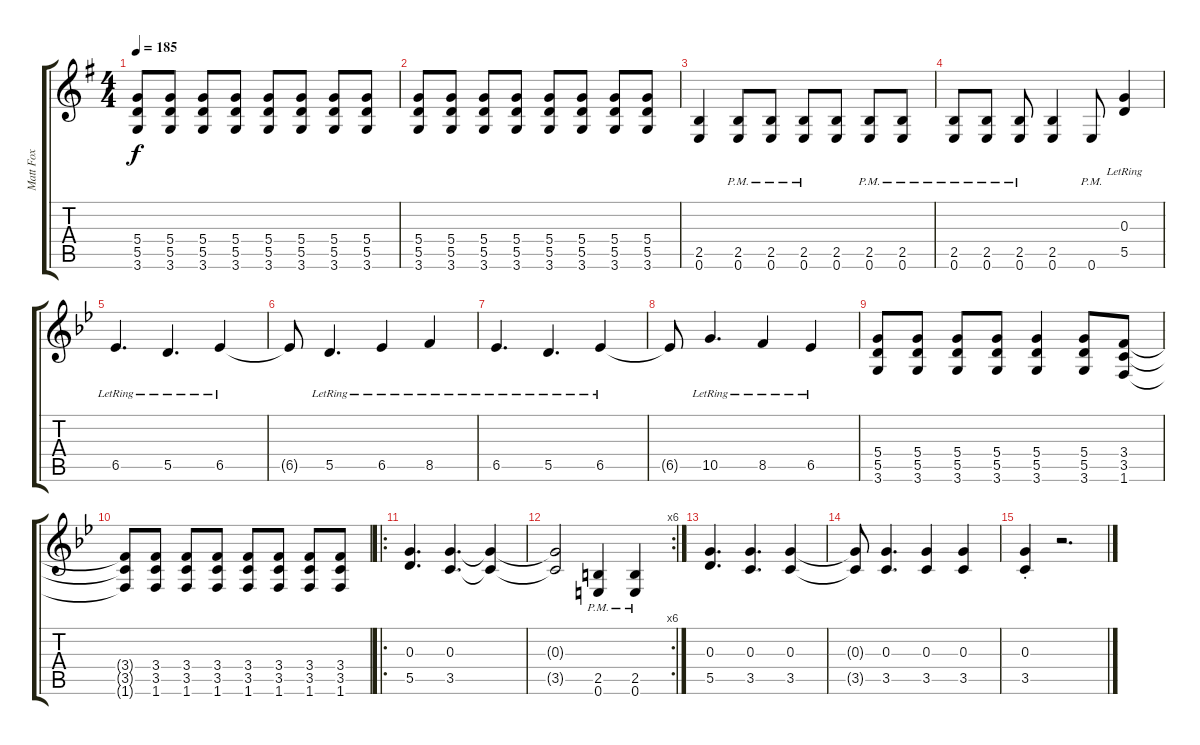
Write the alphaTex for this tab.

\track ("Matt Fox" "Matt Fox") {instrument distortionguitar}
\staff {score tabs}
\tuning (E4 B3 G3 D3 A2 E2) {hide}
\ts (4 4)
\tempo 185
\clef g2
\ks g
(5.4 5.5 3.6).8{dy f} (5.4 5.5 3.6).8 (5.4 5.5 3.6).8 (5.4 5.5 3.6).8 (5.4 5.5 3.6).8 (5.4 5.5 3.6).8 (5.4 5.5 3.6).8 (5.4 5.5 3.6).8 |
(5.4 5.5 3.6).8 (5.4 5.5 3.6).8 (5.4 5.5 3.6).8 (5.4 5.5 3.6).8 (5.4 5.5 3.6).8 (5.4 5.5 3.6).8 (5.4 5.5 3.6).8 (5.4 5.5 3.6).8 |
(2.5 0.6).4 (2.5{pm} 0.6{pm}).8 (2.5{pm} 0.6{pm}).8 (2.5{pm} 0.6{pm}).8 (2.5 0.6).8 (2.5{pm} 0.6{pm}).8 (2.5{pm} 0.6{pm}).8 |
(2.5{pm} 0.6{pm}).8 (2.5{pm} 0.6{pm}).8 (2.5{pm} 0.6{pm}).8 (2.5 0.6).4 0.6{pm}.8 (0.3{lr} 5.5{lr}).4 |
\ks bb
6.5{lr}.4{d} 5.5{lr}.4{d} 6.5{lr}.4 |
6.5{t}.8 5.5{lr}.4{d} 6.5{lr}.4 8.5{lr}.4 |
6.5{lr}.4{d} 5.5{lr}.4{d} 6.5{lr}.4 |
6.5{t}.8 10.5{lr}.4{d} 8.5{lr}.4 6.5{lr}.4 |
(5.4 5.5 3.6).8 (5.4 5.5 3.6).8 (5.4 5.5 3.6).8 (5.4 5.5 3.6).8 (5.4 5.5 3.6).4 (5.4 5.5 3.6).8 (3.4 3.5 1.6).8 |
(3.4{t} 3.5{t} 1.6{t}).8 (3.4 3.5 1.6).8 (3.4 3.5 1.6).8 (3.4 3.5 1.6).8 (3.4 3.5 1.6).8 (3.4 3.5 1.6).8 (3.4 3.5 1.6).8 (3.4 3.5 1.6).8 |
\ro
(0.3 5.5).4{d} (0.3 3.5).4{d} (0.3{t} 3.5{t}).4 |
\rc 6
(0.3{t} 3.5{t}).2 (2.5{pm} 0.6{pm}).4 (2.5{pm} 0.6{pm}).4 |
(0.3 5.5).4{d} (0.3 3.5).4{d} (0.3 3.5).4 |
(0.3{t} 3.5{t}).8 (0.3 3.5).4{d} (0.3 3.5).4 (0.3 3.5).4 |
(0.3{st} 3.5{st}).4 r.2{d}
